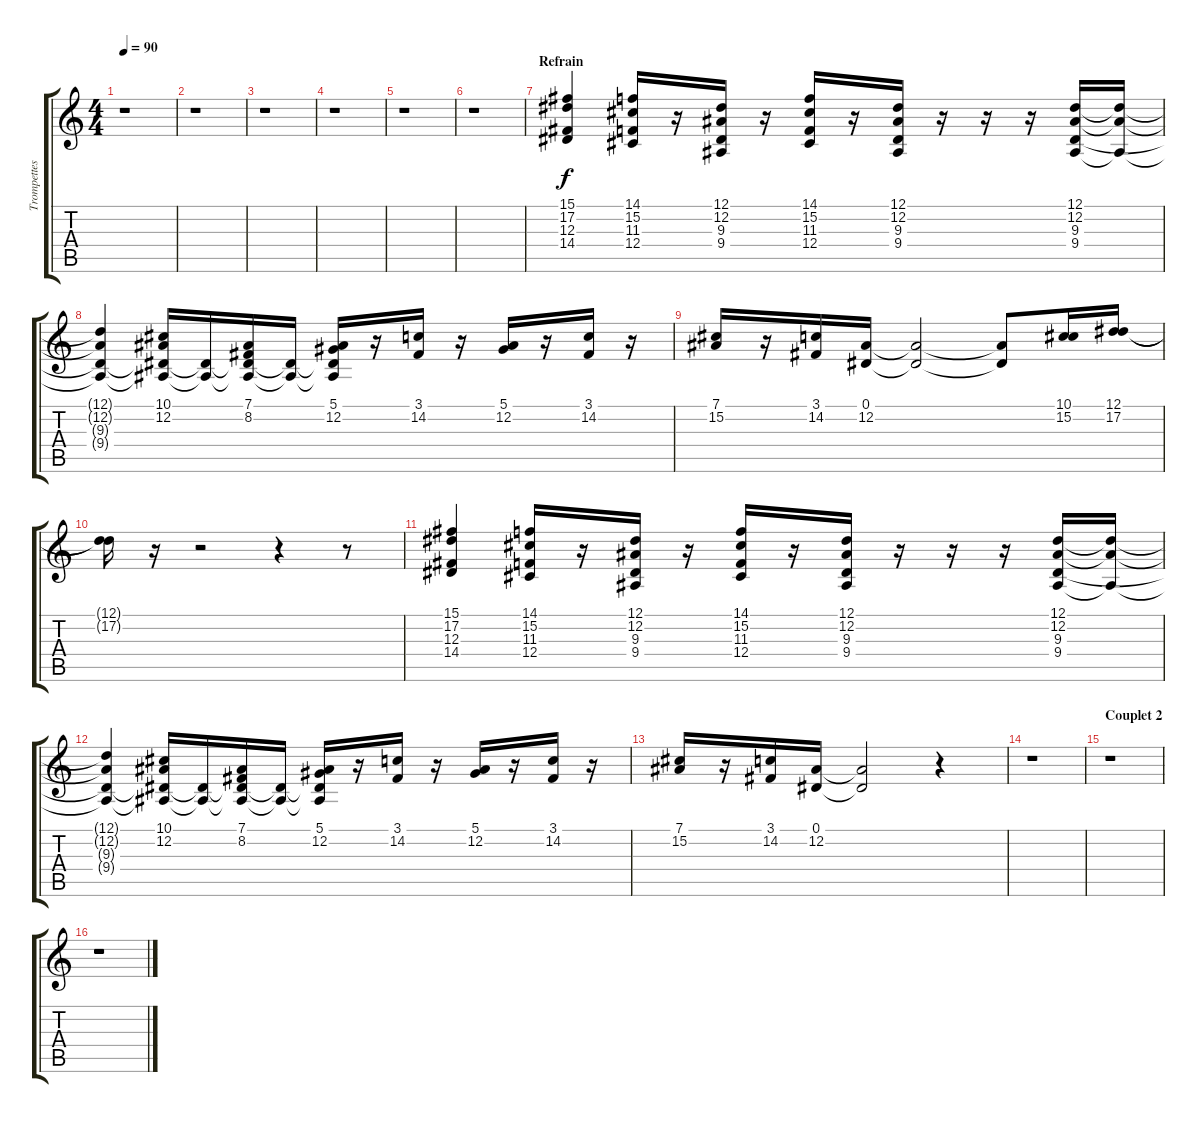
\track ("Trompettes/Effets/Guitares" "Trompettes") {instrument trumpet}
\staff {score tabs}
\tuning (Eb4 Bb3 Gb3 Db3 Ab2 Eb2) {hide}
\ts (4 4)
\tempo 90
\clef g2
\ks c
r.1{dy f} |
r.1 |
r.1 |
r.1 |
r.1 |
r.1 |
\section ("" "Refrain")
(15.1 17.2 12.3 14.4).4 (14.1 15.2 11.3 12.4).16 r.16 (12.1 12.2 9.3 9.4).16 r.16 (14.1 15.2 11.3 12.4).16 r.16 (12.1 12.2 9.3 9.4).16 r.16 r.16 r.16 (12.1 12.2 9.3 9.4).16 (12.1{t} 12.2{t} 9.4{t}).16 |
(12.1{t} 12.2{t} 9.3{t} 9.4{t}).4 (10.1 12.2 9.3{t} 9.4{t}).16 (9.3{t} 9.4{t}).16 (7.1 8.2 9.3{t} 9.4{t}).16 (9.3{t} 9.4{t}).16 (5.1 12.2 9.3{t} 9.4{t}).16 r.16 (3.1 14.2).16 r.16 (5.1 12.2).16 r.16 (3.1 14.2).16 r.16 |
(7.1 15.2).16 r.16 (3.1 14.2).16 (0.1 12.2).16 (0.1{t} 12.2{t}).2 (0.1{t} 12.2{t}).8 (10.1 15.2).16 (12.1 17.2).16 |
(12.1{t} 17.2{t}).16 r.16 r.2 r.4 r.8 |
(15.1 17.2 12.3 14.4).4 (14.1 15.2 11.3 12.4).16 r.16 (12.1 12.2 9.3 9.4).16 r.16 (14.1 15.2 11.3 12.4).16 r.16 (12.1 12.2 9.3 9.4).16 r.16 r.16 r.16 (12.1 12.2 9.3 9.4).16 (12.1{t} 12.2{t} 9.4{t}).16 |
(12.1{t} 12.2{t} 9.3{t} 9.4{t}).4 (10.1 12.2 9.3{t} 9.4{t}).16 (9.3{t} 9.4{t}).16 (7.1 8.2 9.3{t} 9.4{t}).16 (9.3{t} 9.4{t}).16 (5.1 12.2 9.3{t} 9.4{t}).16 r.16 (3.1 14.2).16 r.16 (5.1 12.2).16 r.16 (3.1 14.2).16 r.16 |
(7.1 15.2).16 r.16 (3.1 14.2).16 (0.1 12.2).16 (0.1{t} 12.2{t}).2 r.4 |
r.1 |
\section ("" "Couplet 2")
r.1 |
r.1
